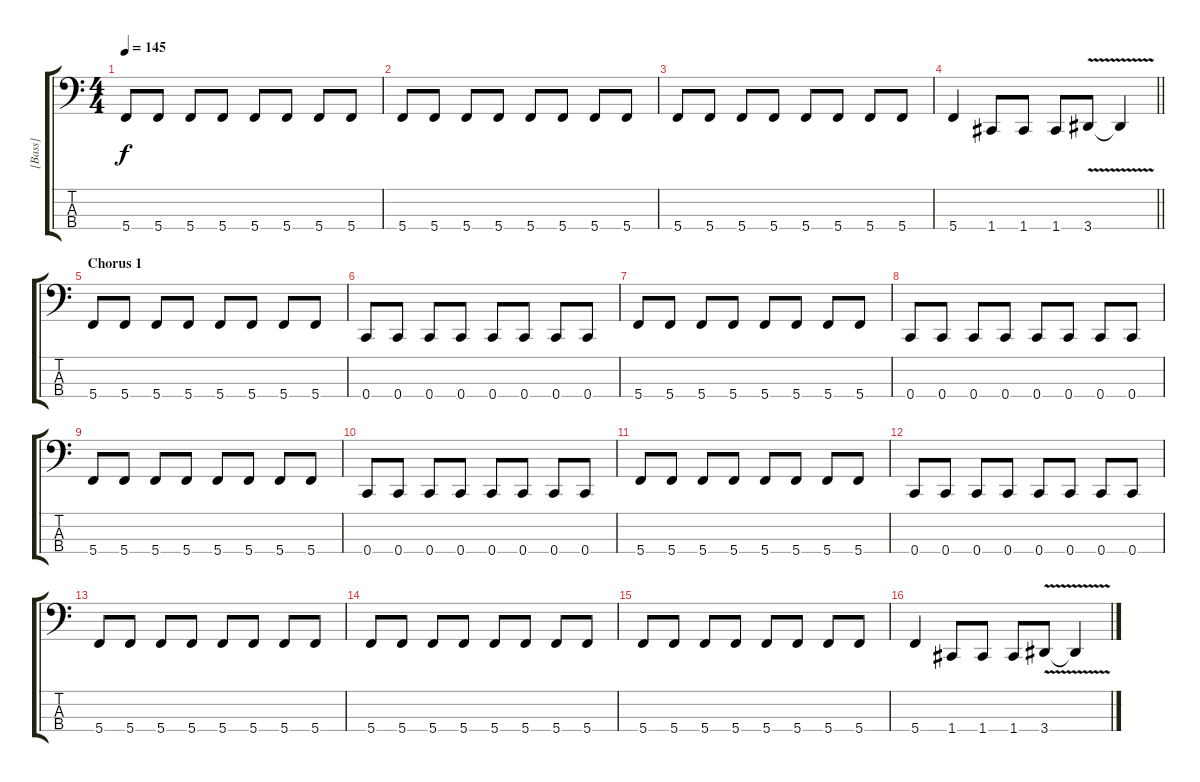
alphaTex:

\track ("[Bass]" "[Bass]") {instrument electricbasspick}
\staff {score tabs}
\tuning (Eb2 Bb1 F1 C1) {hide}
\ts (4 4)
\tempo 145
\clef f4
\ks c
5.4.8{dy f} 5.4.8 5.4.8 5.4.8 5.4.8 5.4.8 5.4.8 5.4.8 |
5.4.8 5.4.8 5.4.8 5.4.8 5.4.8 5.4.8 5.4.8 5.4.8 |
5.4.8 5.4.8 5.4.8 5.4.8 5.4.8 5.4.8 5.4.8 5.4.8 |
\barLineRight lightlight
5.4.4 1.4.8 1.4.8 1.4.8 3.4{v}.8 3.4{t}.4 |
\section ("" "Chorus 1")
5.4.8 5.4.8 5.4.8 5.4.8 5.4.8 5.4.8 5.4.8 5.4.8 |
0.4.8 0.4.8 0.4.8 0.4.8 0.4.8 0.4.8 0.4.8 0.4.8 |
5.4.8 5.4.8 5.4.8 5.4.8 5.4.8 5.4.8 5.4.8 5.4.8 |
0.4.8 0.4.8 0.4.8 0.4.8 0.4.8 0.4.8 0.4.8 0.4.8 |
5.4.8 5.4.8 5.4.8 5.4.8 5.4.8 5.4.8 5.4.8 5.4.8 |
0.4.8 0.4.8 0.4.8 0.4.8 0.4.8 0.4.8 0.4.8 0.4.8 |
5.4.8 5.4.8 5.4.8 5.4.8 5.4.8 5.4.8 5.4.8 5.4.8 |
0.4.8 0.4.8 0.4.8 0.4.8 0.4.8 0.4.8 0.4.8 0.4.8 |
5.4.8 5.4.8 5.4.8 5.4.8 5.4.8 5.4.8 5.4.8 5.4.8 |
5.4.8 5.4.8 5.4.8 5.4.8 5.4.8 5.4.8 5.4.8 5.4.8 |
5.4.8 5.4.8 5.4.8 5.4.8 5.4.8 5.4.8 5.4.8 5.4.8 |
5.4.4 1.4.8 1.4.8 1.4.8 3.4{v}.8 3.4{t}.4
